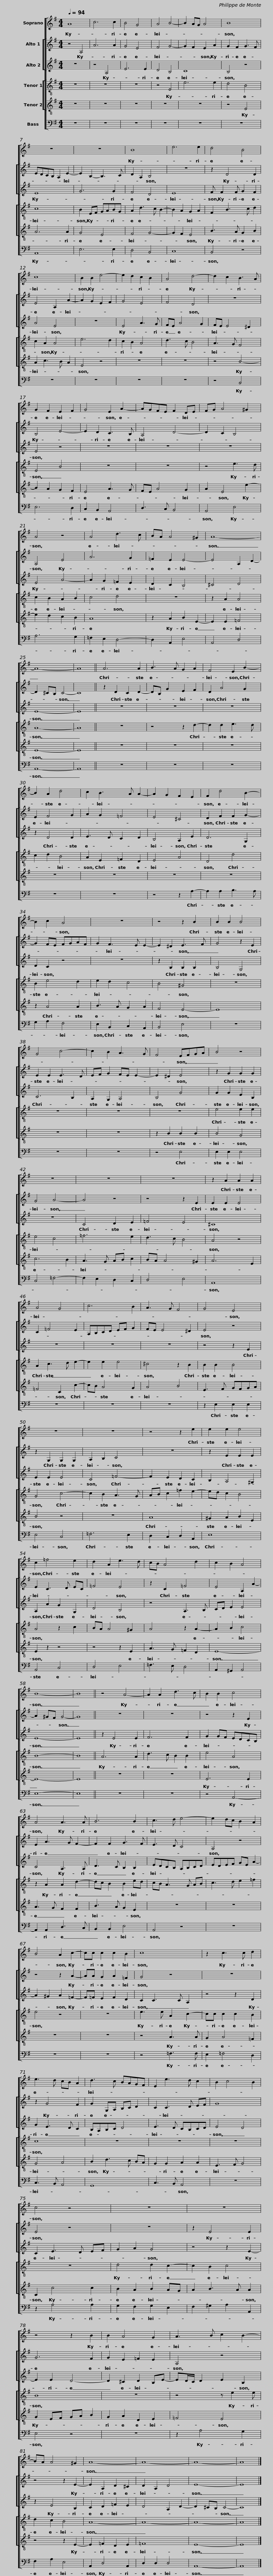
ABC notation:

X:1
%%score [ 1 [ 2 3 ] [ 4 5 ] 6 ]
L:1/8
Q:1/4=94
M:4/4
I:linebreak $
K:G
V:1 treble
V:2 treble
V:3 treble
V:4 treble-8
V:5 treble-8
V:6 bass
V:1
 A8 | c6 c2 | B4 G4 | A4 B4- | B2 AG A4 | %5
 B8 |$ z8 | z8 | B8 | e6 e2 | %10
 d4 B4 | c8 |$ B2 B2 e4- | e2 d2 c2 B2 | A4 d4- | %15
 d2 c2 B3 A | G2 F2 E2 F2 | G4 E2 A2- |$ AGFE F2 DE | FG A4 ^G2 | %20
 A4 z4 | A4 d3 c | BA A4 ^G2 | A8- |$ A8- | %25
 A8 || A6 A2 | B3 A G2 A2 | F4 E2 B2- | B2 A2 d4 |$ %30
 c2 B3 A A2- | A2 G2 F2 E2 | F2 d4 B2- | B2 c2 A4 | z8 |$ %35
 z4 z2 B2 | B2 B2 B4 | G4 c4- | c2 B2 A3 G | F4 EFGA |$ %40
 B4 z4 |$ z8 | z8 | z8 | z2 A2 A2 A2 | %45
 A4 G4 | c6 B2 |$ A3 G F4 | G4 E4 | z8 | %50
 z8 | z4 z2 e2 |$ e2 e2 e4 |$ c2 =f4 e2 | d2 A2 e3 d | %55
 cB A4 d2 | c2 B2 A4 | B8- | B8 ||$ z4 A4- | %60
 A2 A2 d3 c | B2 B2 c4 | A4 A3 A | B6 B2 |$ c3 d e4- | %65
 e2 dc B2 A2 | B4 A2 c2- | cc c2 c2 B2 | c8 |$ z2 c3 c d2 | %70
 e3 d cB A2 | d3 c BAGF | E2 e3 d c2 | B2 c4 B2 |$ c4 z4 | %75
 z8 | z8 | z4 z2 B2 | B2 A4 G2 |$ A3 B c2 B2- | %80
 BA A4 ^G2 | A8- | A8- | A8- | A8 |] %85
V:2
 z4 A,4 | A6 A2 | G4 E4 | F4 G4- | G2 F2 E2 A2 | %5
 G2 F2 G3 F |$ EDCB, A,2 E2- | E2 B,2- B,3 C | D2 A,2 B,4 | z8 | %10
 z2 D4 D2 | E4 A,2 A2- |$ A2 G2 E2 F2 | G4 E4 | F4 D4 | %15
 z8 | B,4 E4- | E2 D2 C3 B, |$ A,4 D4- | D2 C2 B,4 | %20
 A,4 E4 | A6 G2 | =F2 E2 E4- | E4 A,2 D2- |$ D2 ^CB, C4- | %25
 C8 || z2 D2 C2 D2- | DB, G2 E2 F2 | D2 A4 G2 | E2 F4 G2 |$ %30
 A2 G2 =F4 | E4 ^C4 | D2 F2 F2 G2- | G2 FE FGAF | G2 F3 E E2- |$ %35
 E2 ^D2 E3 F | G4 z2 E2 | E2 E2 E3 D | EF G2 FE E2- | E2 ^D2 E4 |$ %40
 z2 G2 G2 G2 |$ G4 A4- | A4 z4 | z4 z2 E2 | E2 E2 E4 | %45
 C2 =F4 E2 | A,B,CD EF G2 |$ FE E4 ^D2 | E4 z4 | z2 G,2 G,2 G,2 | %50
 A,2 B,2 C4 | z8 |$ z2 E2 E2 E2 |$ E2 C3 D EC | =F4 E4 | %55
 z2 C2 =F4 | E4 A,2 A2- | A2 ^GF G4- | G8 ||$ z8 | %60
 z8 | z4 z2 E2 | E2 A3 G F2- | F2 F2 G3 F |$ E3 D C4 | %65
 A,4 z4 | z4 z2 A2- | AA G2 A2 =F2 | G4 z4 |$ z8 | %70
 z2 G4 F2 | G2 G,A, B,C D2 | C2 C3 D EF | G8 |$ E4 z4 | %75
 z8 | z2 E4 E2 | G6 F2 | G2 E2 =F2 E2 |$ A,4 z4 | %80
 z4 z2 E2- | E2 A,2 D2 ^C2 | D2 A,2 D4 | E8- | E8 |] %85
V:3
 z8 | z4 A,4 | E6 E2 | D4 B,4 | C8 | %5
 B,4 z4 |$ E8 | G6 G2 | F4 D4 | E8 | %10
 F F2 F G2 F2 | A4 E4 |$ z8 | E4 A3 G | FE A4 G2 | %15
 FE E4 ^D2 | E4 z4 | z8 |$ z8 | z8 | %20
 E4 A4- | A2 G2 =F2 E2 | D2 C2 B,4 | ^C4 D4 |$ E8- | %25
 E8 || z8 | z8 | z8 | z2 D4 D2 |$ %30
 E3 D C2 D2 | B,4 A,2 E2 | D6 G,2 | D2 C2 z4 | z8 |$ %35
 z2 B,2 B,2 B,2 | B,4 G,4 | C6 B,2 | A,2 G,2 A,4 | B,4 G4 |$ %40
 G2 G2 E2 B,2 |$ z8 | C4 D2 E2 | =F4 E4 | ^C8 | %45
 z8 | z8 |$ z8 | z4 z2 E2 | E2 E2 E4 | %50
 C4 =F4- | F2 E2 D2 C2 |$ B,2 A,4 ^G,2 |$ A,2 A2 G2 G,2 | D4 B,4 | %55
 z4 A,3 B, | CD E2 E4 | E8- | E8 ||$ z2 E4 E2 | %60
 F6 F2 | G2 GF EDCB, | C4 A,3 A, | D3 C B,2 B,2 |$ EDCB, A,B,CD | %65
 EDEF GE A2- | A2 ^G2 A2 =F2- | F=F E2 F2 D2 | C2 C3 C A,2 |$ z4 z2 D2 | %70
 G2 E3 D C2 | B,A,B,C D4 | E3 D CB,CD | E4 D4 |$ C2 E3 D EF | %75
 G2 A2 G4 | z4 z2 E2- | E2 E2 D4- | D2 ^C2 D2 B,E- |$ ED/C/ D2 E2 B,2 | %80
 z2 E4 B,2 | C2 D2 =F2 E2 | D4 A,2 D2- | D2 ^CB, C4- | C8 |] %85
V:4
 z8 | z8 | z8 | z4 E4 | e6 e2 | %5
 d4 B4 |$ c8 | B2 EF GABG | A2 d3 c B2- | B2 A2 G2 A2 | %10
 F2 B3 c d2 | c2 A2 A4 |$ e6 d2 | c2 B2 A4 | d3 c B4 | %15
 A3 G F4 | E4 B4 | z8 |$ z8 | z4 e3 d | %20
 c2 B2 A2 B2 | c4 d4 | z8 | z2 A2 A4 |$ A8- | %25
 A8 || z8 | z4 z2 d2- | d2 d2 e3 d | c2 d2 B4 |$ %30
 A2 E2 =F2 D2 | E4 A4 | D4 d4 | B2 e4 d2 | e2 d2 c4 |$ %35
 B4 ^G4 | z8 | z8 | z8 | z8 |$ %40
 e4 e2 e2 |$ e4 c4 | =f6 e2 | d3 c B4 | A4 z4 | %45
 A2 c3 d e2- | e2 e2 e4 |$ ^c4 z2 B2 | B2 B2 B4 | G4 c4- | %50
 c2 B2 A3 G | AB c2 =f2 e2- |$ ed c2 B4 |$ A4 z2 c2 | BA A4 ^G2 | %55
 A4 z2 A2- | A2 B2 c4 | B8- | B8 ||$ A6 A2 | %60
 d3 c B2 B2 | e4 A4 | z2 A2 A2 d2- | dc B2 B2 ed |$ cB A3 G AB | %65
 c3 d e2 =f2 | e4 z4 | z8 | e3 e A2 c2- |$ cc c2 c2 B2 | %70
 c8 | z8 | z8 | z8 |$ z8 | %75
 d4 d2 c2- | c2 B2 c4 | B8 | z8 |$ z4 z e2 e | %80
 d2 c2 B4 | A8- | A8- | A8- | A8 |] %85
V:5
 z8 | z8 | z8 | z8 | z8 | %5
 z4 E4 |$ A6 A2 | G4 E4 | F4 G4- | G2 F2 E4 | %10
 B3 A G2 B2 | A2 c3 B A2 |$ E4 z4 | z8 | z8 | %15
 z4 B4- | B2 A2 G2 F2 | E4 A3 G |$ FE A4 G2 | A2 E4 e2- | %20
 e2 d2 c2 B2 | A8 | z2 A2 B2 E2- | E2 E2 =F4 |$ E8- | %25
 E8 || z8 | z8 | z8 | z8 |$ %30
 z8 | z8 | z8 | z2 A4 A2 | B3 A G2 A2 |$ %35
 F4 E4- | E8 | z8 | z8 | z2 B2 B2 B2 |$ %40
 B4 G4 |$ c6 B2 | A3 G AB c2 | BA A4 ^G2 | A6 E2 | %45
 =F4 C2 c2- | cB A4 G2 |$ A4 B4 | E3 F GFGA | B4 z4 | %50
 z8 | A8 |$ ^G2 A2 B2 E2 |$ E2 z2 z4 | z4 z2 E2 | %55
 A3 G =F2 D2 | E8- | E8- | E8 ||$ z8 | %60
 z8 | E6 E2 | A3 G F2 F2 | B3 A G2 E2 |$ z8 | %65
 z8 | z8 | z8 | z4 A3 A |$ G2 A4 =F2 | %70
 G4 A4 | B2 d3 c BA | G2 G2 A2 A2 | E3 F G4 |$ C2 c4 c2 | %75
 B2 A2 B2 AG | A2 B3 A A2 | G2 EF GA B2 | G2 A2 D2 E2 |$ =F4 E4 | %80
 z4 z2 E2- | E2 =F2 D2 E2 | =F8 | E8- | E8 |] %85
V:6
 z8 | z8 | z8 | z8 | z8 | %5
 z8 |$ A,,8 | E,6 E,2 | D,4 B,,4 | C,8 | %10
 B,,4 z4 | z8 |$ z8 | z8 | z8 | %15
 z4 B,,4 | E,6 D,2 | C,2 B,,2 A,,4 |$ D,3 C, B,,4 | A,,4 E,4 | %20
 A,6 G,2 | =F,2 E,2 D,4- | D,2 A,,2 E,4 | A,,4 D,4 |$ A,,8- | %25
 A,,8 || z8 | z8 | z8 | z8 |$ %30
 z8 | z4 z2 A,2- | A,2 A,2 B,3 A, | G,2 A,2 F,4 | E,2 B,,2 C,2 A,,2 |$ %35
 B,,4 E,4 | z8 | z8 | z8 | z4 E,4 |$ %40
 E,2 E,2 E,4 |$ C,4 =F,4- | F,2 E,2 D,2 C,2 | D,4 E,4 | A,,8 | %45
 z8 | z8 |$ z8 | z2 E,2 E,2 E,2 | E,4 C,4 | %50
 =F,6 E,2 | D,2 C,2 D,2 A,,2 |$ E,8 |$ A,,4 C,4 | D,4 E,4 | %55
 =F,3 E, D,4 | A,,2 ^G,,2 A,,4 | E,8- | E,8 ||$ z8 | %60
 z8 | z4 A,,4- | A,,2 A,,2 D,3 C, | B,,2 B,,2 E,4 |$ A,,4 z4 | %65
 z8 | z8 | z8 | z4 =F,3 F, |$ E,2 =F,4 D,2 | %70
 C,3 B,, A,,4 | G,,8 | C,3 B,, A,,4 | z8 |$ z2 A,4 A,2 | %75
 G,2 F,2 G,2 E,2 | F,2 ^G,2 A,2 A,,2 | E,4 z4 | z8 |$ z2 A,4 G,2 | %80
 F,2 A,2 E,4 | A,,2 D,4 A,,2 | D,2 D,2 D,4 | A,,8- | A,,8 |] %85
